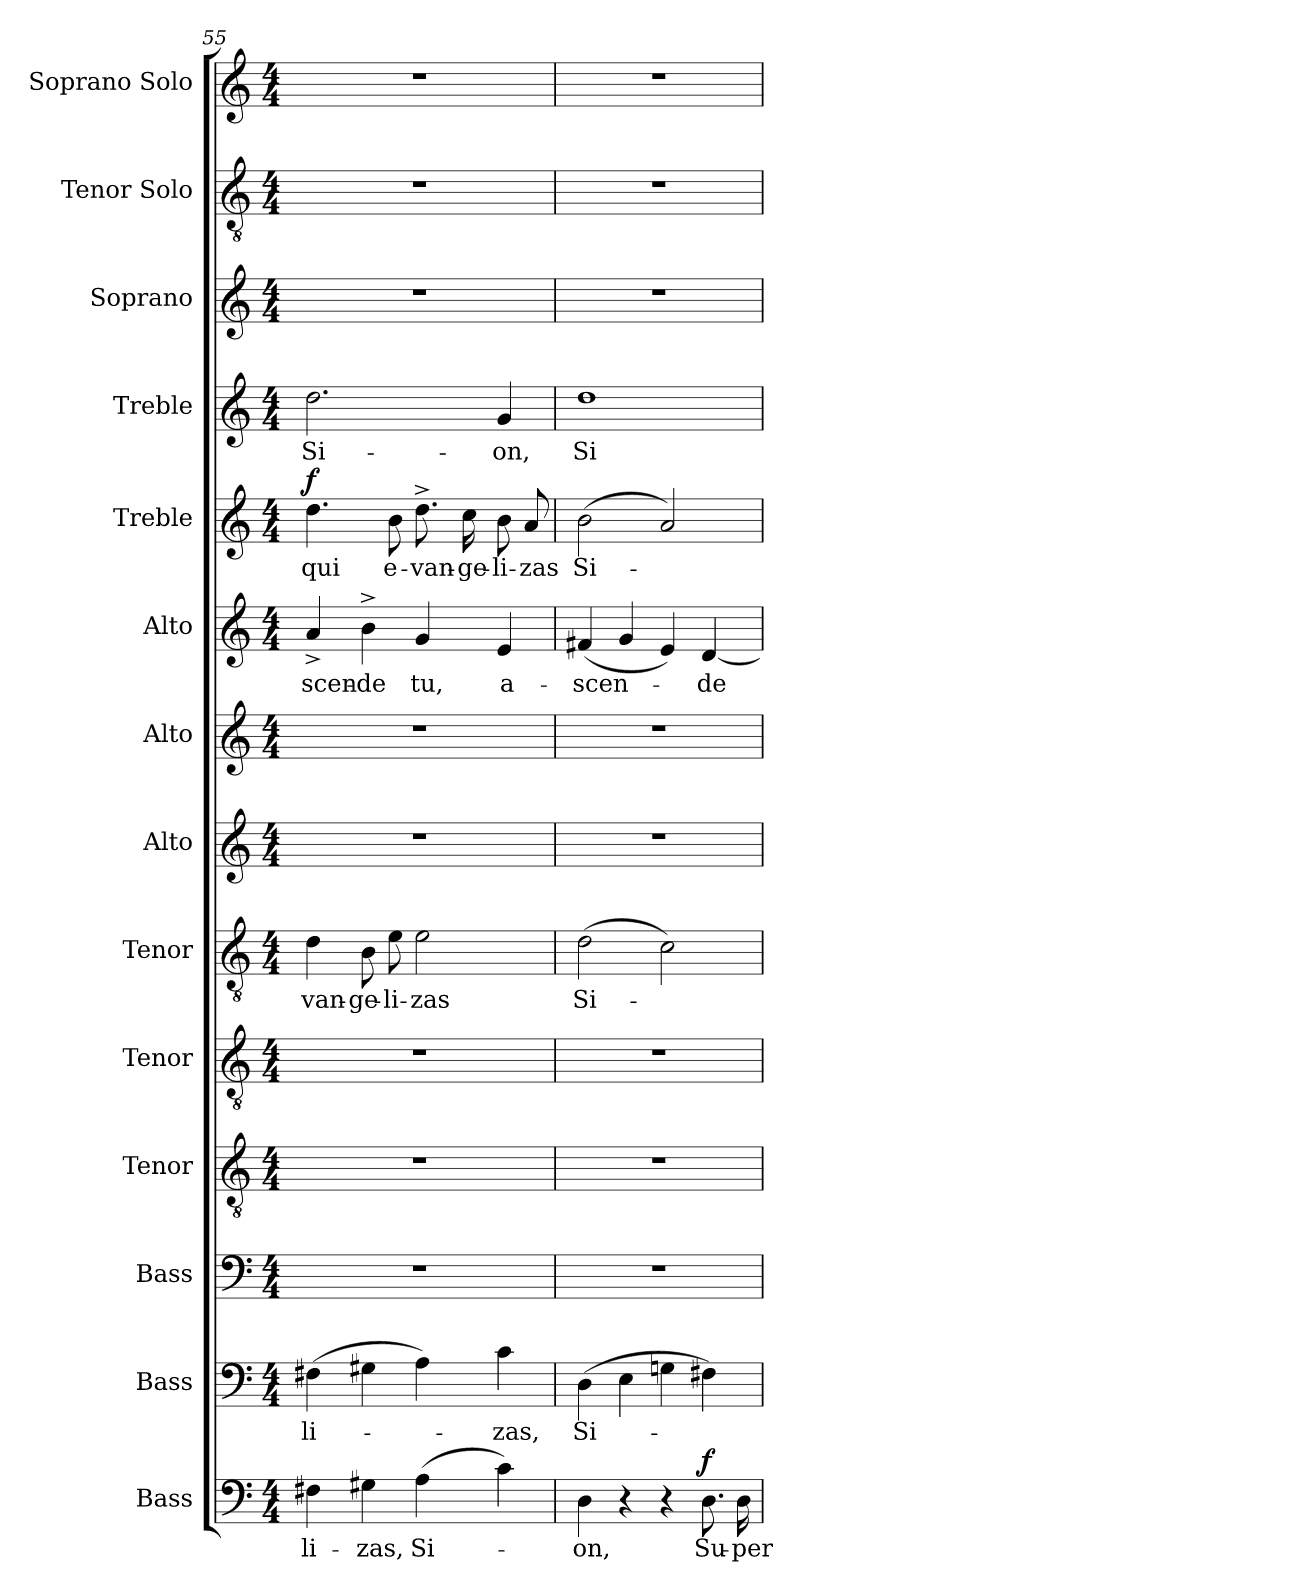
**kern	**text	**dynam	**kern	**text	**kern	**kern	**kern	**kern	**text	**kern	**kern	**kern	**text	**kern	**text	**dynam	**kern	**text	**kern	**kern	**kern
*part14	*part14	*part14	*part13	*part13	*part12	*part11	*part10	*part9	*part9	*part8	*part7	*part6	*part6	*part5	*part5	*part5	*part4	*part4	*part3	*part2	*part1
*staff14	*staff14	*staff14	*staff13	*staff13	*staff12	*staff11	*staff10	*staff9	*staff9	*staff8	*staff7	*staff6	*staff6	*staff5	*staff5	*staff5	*staff4	*staff4	*staff3	*staff2	*staff1
*I"Bass	*	*	*I"Bass	*	*I"Bass	*I"Tenor	*I"Tenor	*I"Tenor	*	*I"Alto	*I"Alto	*I"Alto	*	*I"Treble	*	*	*I"Treble	*	*I"Soprano	*I"Tenor Solo	*I"Soprano Solo
*I'B. 2.	*	*	*I'B. 1.	*	*I'B.	*I'T. 2.	*I'T. 1.	*I'T.	*	*I'A. 2.	*I'A. 1.	*I'A.	*	*	*	*	*	*	*I'S.	*I'T.  Solo	*I'S.  Solo
*clefF4	*	*	*clefF4	*	*clefF4	*clefGv2	*clefGv2	*clefGv2	*	*clefG2	*clefG2	*clefG2	*	*clefG2	*	*	*clefG2	*	*clefG2	*clefGv2	*clefG2
*	*	*	*	*	*	*ITrd7c12	*ITrd7c12	*ITrd7c12	*	*	*	*	*	*	*	*	*	*	*	*ITrd7c12	*
*k[]	*	*	*k[]	*	*k[]	*k[]	*k[]	*k[]	*	*k[]	*k[]	*k[]	*	*k[]	*	*	*k[]	*	*k[]	*k[]	*k[]
*C:	*	*	*C:	*	*C:	*C:	*C:	*C:	*	*C:	*C:	*C:	*	*C:	*	*	*C:	*	*C:	*C:	*C:
*M4/4	*	*	*M4/4	*	*M4/4	*M4/4	*M4/4	*M4/4	*	*M4/4	*M4/4	*M4/4	*	*M4/4	*	*	*M4/4	*	*M4/4	*M4/4	*M4/4
=55	=55	=55	=55	=55	=55	=55	=55	=55	=55	=55	=55	=55	=55	=55	=55	=55	=55	=55	=55	=55	=55
!	!LO:LY:b:color=#000000	!	!	!	!	!	!	!	!	!	!	!	!	!	!	!	!	!	!	!	!
!	!	!	!	!LO:LY:b:color=#000000	!	!	!	!	!	!	!	!	!	!	!	!	!	!	!	!	!
!	!	!	!	!	!	!	!	!	!LO:LY:b:color=#000000	!	!	!	!	!	!	!	!	!	!	!	!
!	!	!	!	!	!	!	!	!	!	!	!	!	!LO:LY:b:color=#000000	!	!	!	!	!	!	!	!
!	!	!	!	!	!	!	!	!	!	!	!	!	!	!	!LO:LY:b:color=#000000	!	!	!	!	!	!
!	!	!	!	!	!	!	!	!	!	!	!	!	!	!	!	!	!	!LO:LY:b:color=#000000	!	!	!
4F#Xi\	-li-	.	(4F#Xi\	-li-	1r	1r	1r	4Di\	-van-	1r	1r	4a^i/	-scen-	4.ddi\	qui	f	2.ddi\	Si-	1r	1r	1r
!	!LO:LY:b:color=#000000	!	!	!	!	!	!	!	!	!	!	!	!	!	!	!	!	!	!	!	!
!	!	!	!	!	!	!	!	!	!LO:LY:b:color=#000000	!	!	!	!	!	!	!	!	!	!	!	!
!	!	!	!	!	!	!	!	!	!	!	!	!	!LO:LY:b:color=#000000	!	!	!	!	!	!	!	!
4G#Xi\	-zas,	.	4G#Xi\	.	.	.	.	8BBi\	-ge-	.	.	4b^i\	-de	.	.	.	.	.	.	.	.
!	!	!	!	!	!	!	!	!	!LO:LY:b:color=#000000	!	!	!	!	!	!	!	!	!	!	!	!
!	!	!	!	!	!	!	!	!	!	!	!	!	!	!	!LO:LY:b:color=#000000	!	!	!	!	!	!
.	.	.	.	.	.	.	.	8Ei\	-li-	.	.	.	.	8bi\	e-	.	.	.	.	.	.
!	!LO:LY:b:color=#000000	!	!	!	!	!	!	!	!	!	!	!	!	!	!	!	!	!	!	!	!
!	!	!	!	!	!	!	!	!	!LO:LY:b:color=#000000	!	!	!	!	!	!	!	!	!	!	!	!
!	!	!	!	!	!	!	!	!	!	!	!	!	!LO:LY:b:color=#000000	!	!	!	!	!	!	!	!
!	!	!	!	!	!	!	!	!	!	!	!	!	!	!	!LO:LY:b:color=#000000	!	!	!	!	!	!
(4Ai\	Si-	.	4Ai\)	.	.	.	.	2Ei\	-zas	.	.	4gi/	tu,	8.dd^i\	-van-	.	.	.	.	.	.
!	!	!	!	!	!	!	!	!	!	!	!	!	!	!	!LO:LY:b:color=#000000	!	!	!	!	!	!
.	.	.	.	.	.	.	.	.	.	.	.	.	.	16cci\	-ge-	.	.	.	.	.	.
!	!	!	!	!LO:LY:b:color=#000000	!	!	!	!	!	!	!	!	!	!	!	!	!	!	!	!	!
!	!	!	!	!	!	!	!	!	!	!	!	!	!LO:LY:b:color=#000000	!	!	!	!	!	!	!	!
!	!	!	!	!	!	!	!	!	!	!	!	!	!	!	!LO:LY:b:color=#000000	!	!	!	!	!	!
!	!	!	!	!	!	!	!	!	!	!	!	!	!	!	!	!	!	!LO:LY:b:color=#000000	!	!	!
4ci\)	.	.	4ci\	-zas,	.	.	.	.	.	.	.	4ei/	a-	8bi\	-li-	.	4gi/	-on,	.	.	.
!	!	!	!	!	!	!	!	!	!	!	!	!	!	!	!LO:LY:b:color=#000000	!	!	!	!	!	!
.	.	.	.	.	.	.	.	.	.	.	.	.	.	8ai/	-zas	.	.	.	.	.	.
=56	=56	=56	=56	=56	=56	=56	=56	=56	=56	=56	=56	=56	=56	=56	=56	=56	=56	=56	=56	=56	=56
!	!LO:LY:b:color=#000000	!	!	!	!	!	!	!	!	!	!	!	!	!	!	!	!	!	!	!	!
!	!	!	!	!LO:LY:b:color=#000000	!	!	!	!	!	!	!	!	!	!	!	!	!	!	!	!	!
!	!	!	!	!	!	!	!	!	!LO:LY:b:color=#000000	!	!	!	!	!	!	!	!	!	!	!	!
!	!	!	!	!	!	!	!	!	!	!	!	!	!LO:LY:b:color=#000000	!	!	!	!	!	!	!	!
!	!	!	!	!	!	!	!	!	!	!	!	!	!	!	!LO:LY:b:color=#000000	!	!	!	!	!	!
!	!	!	!	!	!	!	!	!	!	!	!	!	!	!	!	!	!	!LO:LY:b:color=#000000	!	!	!
4Di\	-on,	.	(4Di\	Si-	1r	1r	1r	(2Di\	Si-	1r	1r	(4f#Xi/	-scen-	(2bi\	Si-	.	1ddi	Si-	1r	1r	1r
4r	.	.	4Ei\	.	.	.	.	.	.	.	.	4gi/	.	.	.	.	.	.	.	.	.
4r	.	.	4Gni\	.	.	.	.	2Ci\)	.	.	.	4ei/)	.	2ai/)	.	.	.	.	.	.	.
!	!LO:LY:b:color=#000000	!	!	!	!	!	!	!	!	!	!	!	!	!	!	!	!	!	!	!	!
!	!	!	!	!	!	!	!	!	!	!	!	!	!LO:LY:b:color=#000000	!	!	!	!	!	!	!	!
8.Di\	Su-	f	4F#Xi\)	.	.	.	.	.	.	.	.	[4di/	-de	.	.	.	.	.	.	.	.
!	!LO:LY:b:color=#000000	!	!	!	!	!	!	!	!	!	!	!	!	!	!	!	!	!	!	!	!
16Di\	-per	.	.	.	.	.	.	.	.	.	.	.	.	.	.	.	.	.	.	.	.
=	=	=	=	=	=	=	=	=	=	=	=	=	=	=	=	=	=	=	=	=	=
*-	*-	*-	*-	*-	*-	*-	*-	*-	*-	*-	*-	*-	*-	*-	*-	*-	*-	*-	*-	*-	*-
